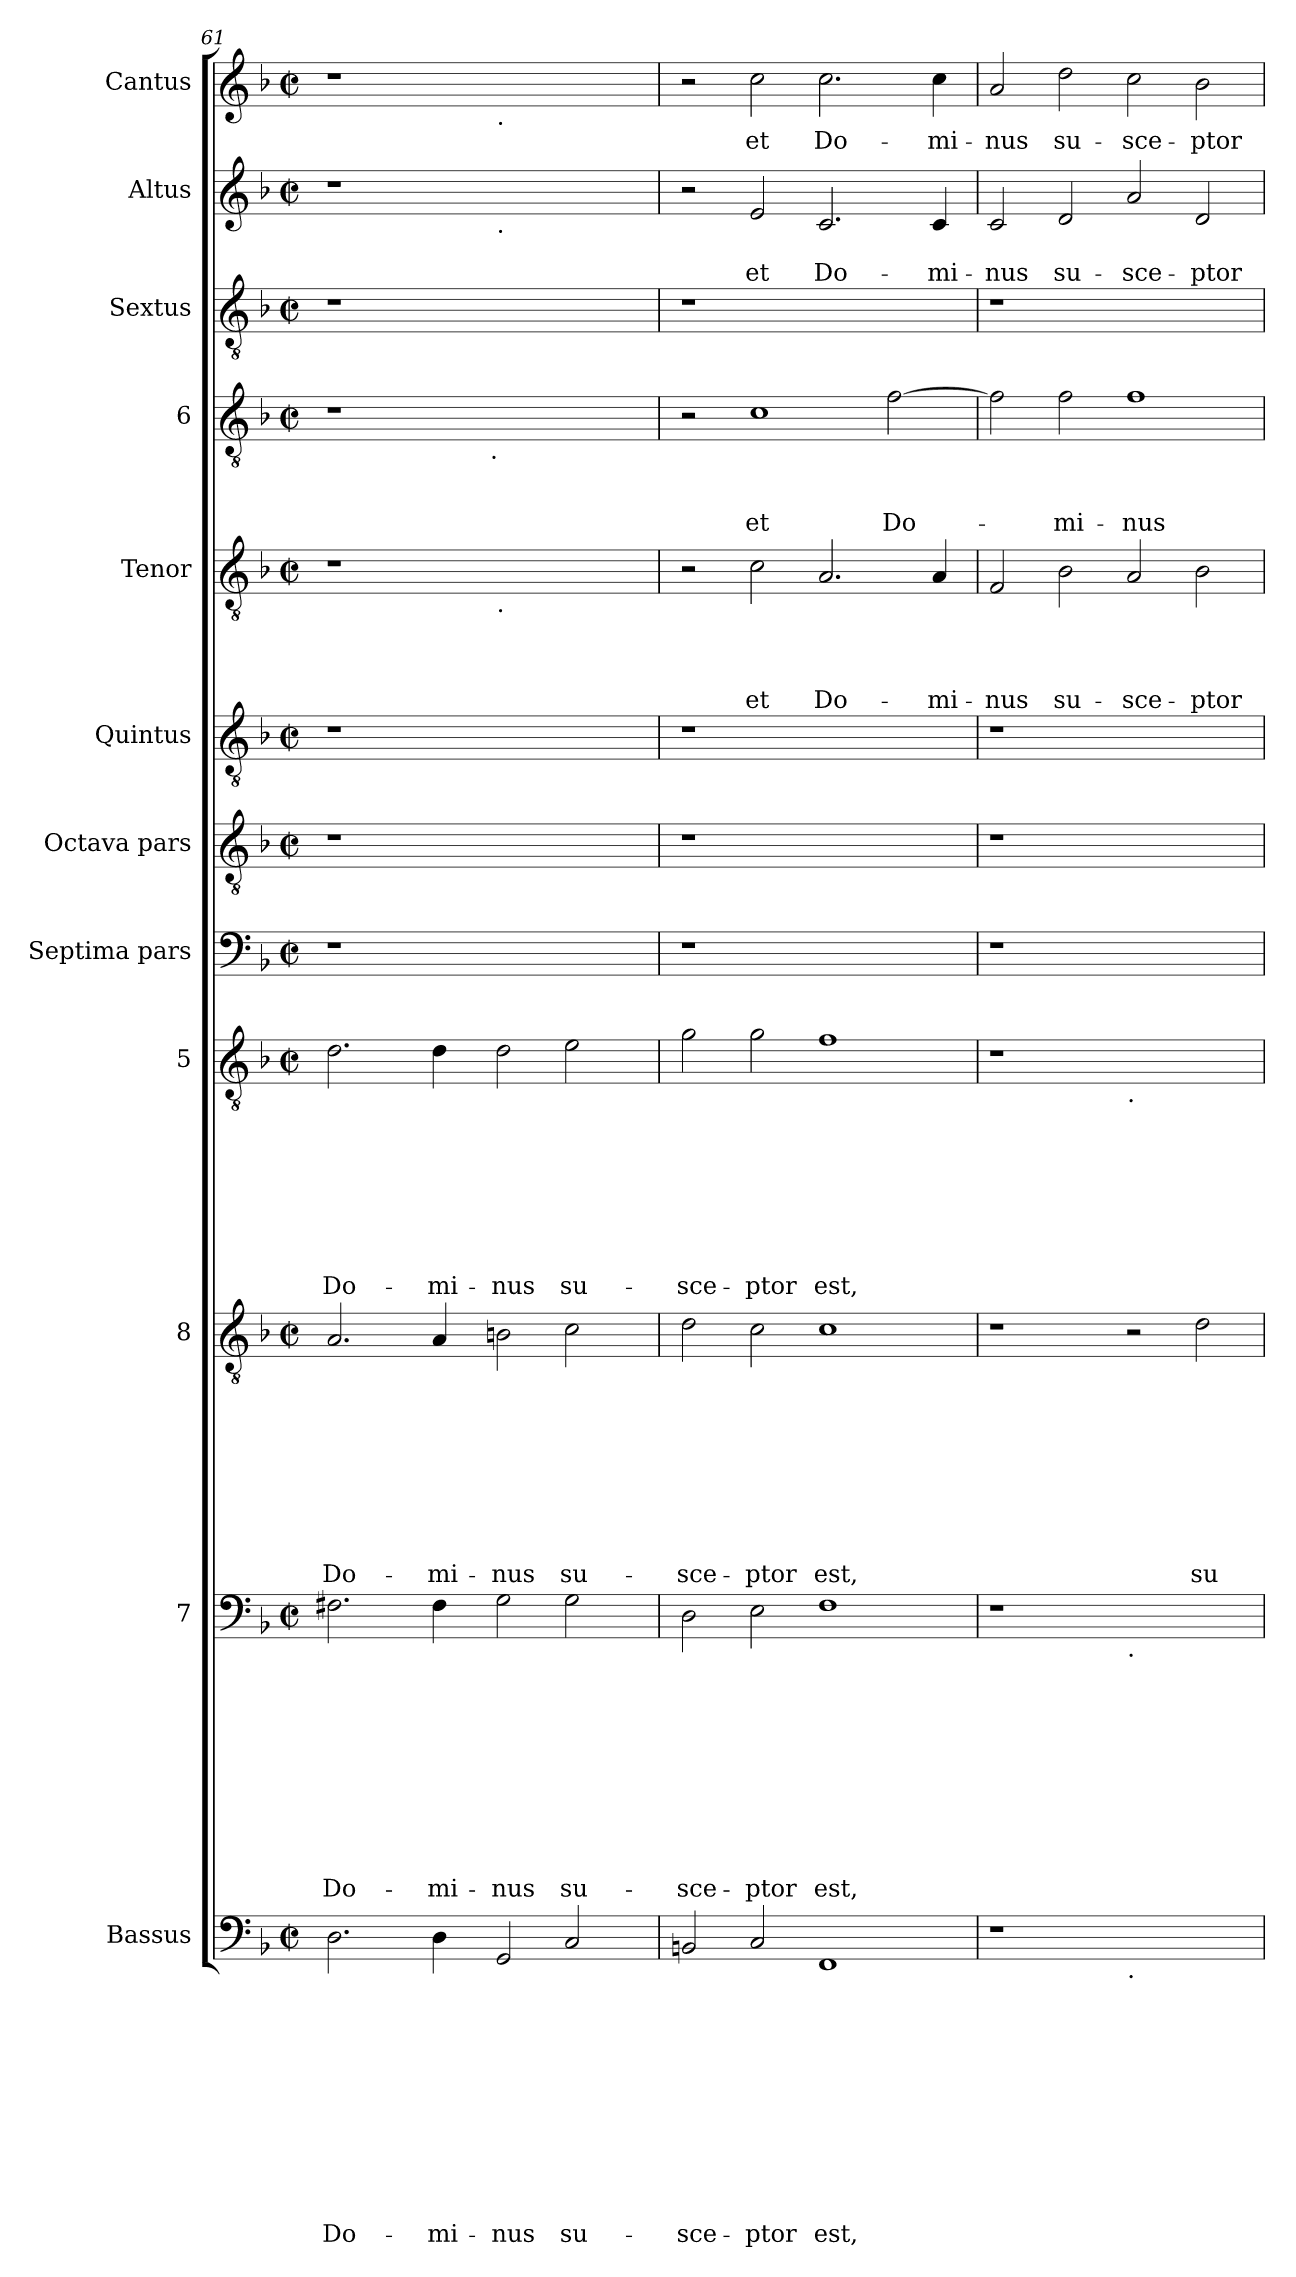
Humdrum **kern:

**kern	**text	**text	**text	**text	**text	**text	**text	**text	**text	**text	**text	**kern	**text	**text	**text	**text	**text	**text	**text	**text	**text	**text	**kern	**text	**text	**text	**text	**text	**text	**text	**text	**text	**kern	**text	**text	**text	**text	**text	**text	**text	**text	**kern	**kern	**kern	**kern	**text	**text	**text	**text	**kern	**text	**text	**text	**kern	**kern	**text	**text	**kern	**text
*part12	*part12	*part12	*part12	*part12	*part12	*part12	*part12	*part12	*part12	*part12	*part12	*part11	*part11	*part11	*part11	*part11	*part11	*part11	*part11	*part11	*part11	*part11	*part10	*part10	*part10	*part10	*part10	*part10	*part10	*part10	*part10	*part10	*part9	*part9	*part9	*part9	*part9	*part9	*part9	*part9	*part9	*part8	*part7	*part6	*part5	*part5	*part5	*part5	*part5	*part4	*part4	*part4	*part4	*part3	*part2	*part2	*part2	*part1	*part1
*staff12	*staff12	*staff12	*staff12	*staff12	*staff12	*staff12	*staff12	*staff12	*staff12	*staff12	*staff12	*staff11	*staff11	*staff11	*staff11	*staff11	*staff11	*staff11	*staff11	*staff11	*staff11	*staff11	*staff10	*staff10	*staff10	*staff10	*staff10	*staff10	*staff10	*staff10	*staff10	*staff10	*staff9	*staff9	*staff9	*staff9	*staff9	*staff9	*staff9	*staff9	*staff9	*staff8	*staff7	*staff6	*staff5	*staff5	*staff5	*staff5	*staff5	*staff4	*staff4	*staff4	*staff4	*staff3	*staff2	*staff2	*staff2	*staff1	*staff1
*I"Bassus	*	*	*	*	*	*	*	*	*	*	*	*I"7	*	*	*	*	*	*	*	*	*	*	*I"8	*	*	*	*	*	*	*	*	*	*I"5	*	*	*	*	*	*	*	*	*I"Septima pars	*I"Octava pars	*I"Quintus	*I"Tenor	*	*	*	*	*I"6	*	*	*	*I"Sextus	*I"Altus	*	*	*I"Cantus	*
*I'B.	*	*	*	*	*	*	*	*	*	*	*	*	*	*	*	*	*	*	*	*	*	*	*	*	*	*	*	*	*	*	*	*	*	*	*	*	*	*	*	*	*	*	*	*	*I'T.	*	*	*	*	*	*	*	*	*	*I'A.	*	*	*I'C.	*
*clefF4	*	*	*	*	*	*	*	*	*	*	*	*clefF4	*	*	*	*	*	*	*	*	*	*	*clefGv2	*	*	*	*	*	*	*	*	*	*clefGv2	*	*	*	*	*	*	*	*	*clefF4	*clefGv2	*clefGv2	*clefGv2	*	*	*	*	*clefGv2	*	*	*	*clefGv2	*clefG2	*	*	*clefG2	*
*k[b-]	*	*	*	*	*	*	*	*	*	*	*	*k[b-]	*	*	*	*	*	*	*	*	*	*	*k[b-]	*	*	*	*	*	*	*	*	*	*k[b-]	*	*	*	*	*	*	*	*	*k[b-]	*k[b-]	*k[b-]	*k[b-]	*	*	*	*	*k[b-]	*	*	*	*k[b-]	*k[b-]	*	*	*k[b-]	*
*F:	*	*	*	*	*	*	*	*	*	*	*	*F:	*	*	*	*	*	*	*	*	*	*	*F:	*	*	*	*	*	*	*	*	*	*F:	*	*	*	*	*	*	*	*	*F:	*F:	*F:	*F:	*	*	*	*	*F:	*	*	*	*F:	*F:	*	*	*F:	*
*M2/2	*	*	*	*	*	*	*	*	*	*	*	*M2/2	*	*	*	*	*	*	*	*	*	*	*M2/2	*	*	*	*	*	*	*	*	*	*M2/2	*	*	*	*	*	*	*	*	*M2/2	*M2/2	*M2/2	*M2/2	*	*	*	*	*M2/2	*	*	*	*M2/2	*M2/2	*	*	*M2/2	*
*met(c|)	*	*	*	*	*	*	*	*	*	*	*	*met(c|)	*	*	*	*	*	*	*	*	*	*	*met(c|)	*	*	*	*	*	*	*	*	*	*met(c|)	*	*	*	*	*	*	*	*	*met(c|)	*met(c|)	*met(c|)	*met(c|)	*	*	*	*	*met(c|)	*	*	*	*met(c|)	*met(c|)	*	*	*met(c|)	*
=61	=61	=61	=61	=61	=61	=61	=61	=61	=61	=61	=61	=61	=61	=61	=61	=61	=61	=61	=61	=61	=61	=61	=61	=61	=61	=61	=61	=61	=61	=61	=61	=61	=61	=61	=61	=61	=61	=61	=61	=61	=61	=61	=61	=61	=61	=61	=61	=61	=61	=61	=61	=61	=61	=61	=61	=61	=61	=61	=61
!	!	!	!	!	!	!	!	!	!	!	!LO:LY:b	!	!	!	!	!	!	!	!	!	!	!LO:LY:b	!	!	!	!	!	!	!	!	!	!LO:LY:b	!	!	!	!	!	!	!	!	!LO:LY:b	!	!	!	!	!	!	!	!	!	!	!	!	!	!	!	!	!	!
*	*	*	*	*	*	*	*	*	*	*	*	*	*	*	*	*	*	*	*	*	*	*	*	*	*	*	*	*	*	*	*	*	*	*	*	*	*	*	*	*	*	*	*	*	*	*	*	*	*	*^	*	*	*	*	*	*	*	*	*
2.D\	.	.	.	.	.	.	.	.	.	.	Do-	2.F#X\	.	.	.	.	.	.	.	.	.	Do-	2.A/	.	.	.	.	.	.	.	.	Do-	2.d\	.	.	.	.	.	.	.	Do-	1r	1r	1r	1r	.	.	.	.	1r	3%2ryy	.	.	.	1r	1r	.	.	1r	.
.	.	.	.	.	.	.	.	.	.	.	.	.	.	.	.	.	.	.	.	.	.	.	.	.	.	.	.	.	.	.	.	.	.	.	.	.	.	.	.	.	.	.	.	.	.	.	.	.	.	.	6ryy	.	.	.	.	.	.	.	.	.
!	!	!	!	!	!	!	!	!	!	!	!LO:LY:b	!	!	!	!	!	!	!	!	!	!	!LO:LY:b	!	!	!	!	!	!	!	!	!	!LO:LY:b	!	!	!	!	!	!	!	!	!LO:LY:b	!	!	!	!	!	!	!	!	!	!	!	!	!	!	!	!	!	!	!
4D\	.	.	.	.	.	.	.	.	.	.	-mi-	4F#\	.	.	.	.	.	.	.	.	.	-mi-	4A/	.	.	.	.	.	.	.	.	-mi-	4d\	.	.	.	.	.	.	.	-mi-	.	.	.	.	.	.	.	.	.	.	.	.	.	.	.	.	.	.	.
.	.	.	.	.	.	.	.	.	.	.	.	.	.	.	.	.	.	.	.	.	.	.	.	.	.	.	.	.	.	.	.	.	.	.	.	.	.	.	.	.	.	.	.	.	.	.	.	.	.	.	12...ryy	.	.	.	.	.	.	.	.	.
!	!	!	!	!	!	!	!	!	!	!	!	!	!	!	!	!	!	!	!	!	!	!	!	!	!	!	!	!	!	!	!	!	!	!	!	!	!	!	!	!	!	!	!	!	!	!	!	!	!	!	!LO:TX:b:t=.	!	!	!	!	!	!	!	!	!
.	.	.	.	.	.	.	.	.	.	.	.	.	.	.	.	.	.	.	.	.	.	.	.	.	.	.	.	.	.	.	.	.	.	.	.	.	.	.	.	.	.	.	.	.	.	.	.	.	.	.	3%2ryy	.	.	.	.	.	.	.	.	.
!	!	!	!	!	!	!	!	!	!	!	!	!	!	!	!	!	!	!	!	!	!	!	!	!	!	!	!	!	!	!	!	!	!	!	!	!	!	!	!	!	!	!	!	!	!	!	!	!	!	!	!	!	!	!	!	!	!	!	!LO:TX:b:t=.	!
!	!	!	!	!	!	!	!	!	!	!	!	!	!	!	!	!	!	!	!	!	!	!	!	!	!	!	!	!	!	!	!	!	!	!	!	!	!	!	!	!	!	!	!	!	!	!	!	!	!	!	!	!	!	!	!	!LO:TX:b:t=.	!	!	!	!
!	!	!	!	!	!	!	!	!	!	!	!	!	!	!	!	!	!	!	!	!	!	!	!	!	!	!	!	!	!	!	!	!	!	!	!	!	!	!	!	!	!	!	!	!	!LO:TX:b:t=.	!	!	!	!	!	!	!	!	!	!	!	!	!	!	!
!	!	!	!	!	!	!	!	!	!	!	!LO:LY:b	!	!	!	!	!	!	!	!	!	!	!LO:LY:b	!	!	!	!	!	!	!	!	!	!LO:LY:b	!	!	!	!	!	!	!	!	!LO:LY:b	!	!	!	!	!	!	!	!	!	!	!	!	!	!	!	!	!	!	!
2GG/	.	.	.	.	.	.	.	.	.	.	-nus	2G\	.	.	.	.	.	.	.	.	.	-nus	2Bn\	.	.	.	.	.	.	.	.	-nus	2d\	.	.	.	.	.	.	.	-nus	1ryy	1ryy	1ryy	1ryy	.	.	.	.	1ryy	.	.	.	.	1ryy	1ryy	.	.	1ryy	.
!	!	!	!	!	!	!	!	!	!	!	!LO:LY:b	!	!	!	!	!	!	!	!	!	!	!LO:LY:b	!	!	!	!	!	!	!	!	!	!LO:LY:b	!	!	!	!	!	!	!	!	!LO:LY:b	!	!	!	!	!	!	!	!	!	!	!	!	!	!	!	!	!	!	!
2C/	.	.	.	.	.	.	.	.	.	.	su-	2G\	.	.	.	.	.	.	.	.	.	su-	2c\	.	.	.	.	.	.	.	.	su-	2e\	.	.	.	.	.	.	.	su-	.	.	.	.	.	.	.	.	.	.	.	.	.	.	.	.	.	.	.
.	.	.	.	.	.	.	.	.	.	.	.	.	.	.	.	.	.	.	.	.	.	.	.	.	.	.	.	.	.	.	.	.	.	.	.	.	.	.	.	.	.	.	.	.	.	.	.	.	.	.	3ryy	.	.	.	.	.	.	.	.	.
.	.	.	.	.	.	.	.	.	.	.	.	.	.	.	.	.	.	.	.	.	.	.	.	.	.	.	.	.	.	.	.	.	.	.	.	.	.	.	.	.	.	.	.	.	.	.	.	.	.	.	96ryy	.	.	.	.	.	.	.	.	.
=62	=62	=62	=62	=62	=62	=62	=62	=62	=62	=62	=62	=62	=62	=62	=62	=62	=62	=62	=62	=62	=62	=62	=62	=62	=62	=62	=62	=62	=62	=62	=62	=62	=62	=62	=62	=62	=62	=62	=62	=62	=62	=62	=62	=62	=62	=62	=62	=62	=62	=62	=62	=62	=62	=62	=62	=62	=62	=62	=62	=62
!	!	!	!	!	!	!	!	!	!	!	!LO:LY:b	!	!	!	!	!	!	!	!	!	!	!LO:LY:b	!	!	!	!	!	!	!	!	!	!LO:LY:b	!	!	!	!	!	!	!	!	!LO:LY:b	!	!	!	!	!	!	!	!	!	!	!	!	!	!	!	!	!	!	!
*	*	*	*	*	*	*	*	*	*	*	*	*	*	*	*	*	*	*	*	*	*	*	*	*	*	*	*	*	*	*	*	*	*	*	*	*	*	*	*	*	*	*	*	*	*	*	*	*	*	*v	*v	*	*	*	*	*	*	*	*	*
2BBn/	.	.	.	.	.	.	.	.	.	.	-sce-	2D\	.	.	.	.	.	.	.	.	.	-sce-	2d\	.	.	.	.	.	.	.	.	-sce-	2g\	.	.	.	.	.	.	.	-sce-	1r	1r	1r	2r	.	.	.	.	2r	.	.	.	1r	2r	.	.	2r	.
!	!	!	!	!	!	!	!	!	!	!	!LO:LY:b	!	!	!	!	!	!	!	!	!	!	!LO:LY:b	!	!	!	!	!	!	!	!	!	!LO:LY:b	!	!	!	!	!	!	!	!	!LO:LY:b	!	!	!	!	!	!	!	!LO:LY:b	!	!	!	!LO:LY:b	!	!	!	!LO:LY:b	!	!LO:LY:b
2C/	.	.	.	.	.	.	.	.	.	.	-ptor	2E\	.	.	.	.	.	.	.	.	.	-ptor	2c\	.	.	.	.	.	.	.	.	-ptor	2g\	.	.	.	.	.	.	.	-ptor	.	.	.	2c\	.	.	.	et	1c	.	.	et	.	2e/	.	et	2cc\	et
!	!	!	!	!	!	!	!	!	!	!	!LO:LY:b	!	!	!	!	!	!	!	!	!	!	!LO:LY:b	!	!	!	!	!	!	!	!	!	!LO:LY:b	!	!	!	!	!	!	!	!	!LO:LY:b	!	!	!	!	!	!	!	!LO:LY:b	!	!	!	!	!	!	!	!LO:LY:b	!	!LO:LY:b
1FF	.	.	.	.	.	.	.	.	.	.	est,	1F	.	.	.	.	.	.	.	.	.	est,	1c	.	.	.	.	.	.	.	.	est,	1f	.	.	.	.	.	.	.	est,	1ryy	1ryy	1ryy	2.A/	.	.	.	Do-	.	.	.	.	1ryy	2.c/	.	Do-	2.cc\	Do-
!	!	!	!	!	!	!	!	!	!	!	!	!	!	!	!	!	!	!	!	!	!	!	!	!	!	!	!	!	!	!	!	!	!	!	!	!	!	!	!	!	!	!	!	!	!	!	!	!	!	!	!	!	!LO:LY:b	!	!	!	!	!	!
.	.	.	.	.	.	.	.	.	.	.	.	.	.	.	.	.	.	.	.	.	.	.	.	.	.	.	.	.	.	.	.	.	.	.	.	.	.	.	.	.	.	.	.	.	.	.	.	.	.	[>2f\	.	.	Do-	.	.	.	.	.	.
!	!	!	!	!	!	!	!	!	!	!	!	!	!	!	!	!	!	!	!	!	!	!	!	!	!	!	!	!	!	!	!	!	!	!	!	!	!	!	!	!	!	!	!	!	!	!	!	!	!LO:LY:b	!	!	!	!	!	!	!	!LO:LY:b	!	!LO:LY:b
.	.	.	.	.	.	.	.	.	.	.	.	.	.	.	.	.	.	.	.	.	.	.	.	.	.	.	.	.	.	.	.	.	.	.	.	.	.	.	.	.	.	.	.	.	4A/	.	.	.	-mi-	.	.	.	.	.	4c/	.	-mi-	4cc\	-mi-
=63	=63	=63	=63	=63	=63	=63	=63	=63	=63	=63	=63	=63	=63	=63	=63	=63	=63	=63	=63	=63	=63	=63	=63	=63	=63	=63	=63	=63	=63	=63	=63	=63	=63	=63	=63	=63	=63	=63	=63	=63	=63	=63	=63	=63	=63	=63	=63	=63	=63	=63	=63	=63	=63	=63	=63	=63	=63	=63	=63
!	!	!	!	!	!	!	!	!	!	!	!	!	!	!	!	!	!	!	!	!	!	!	!	!	!	!	!	!	!	!	!	!	!	!	!	!	!	!	!	!	!	!	!	!	!	!	!	!	!LO:LY:b	!	!	!	!	!	!	!	!LO:LY:b	!	!LO:LY:b
1r	.	.	.	.	.	.	.	.	.	.	.	1r	.	.	.	.	.	.	.	.	.	.	1r	.	.	.	.	.	.	.	.	.	1r	.	.	.	.	.	.	.	.	1r	1r	1r	2F/	.	.	.	-nus	2f\]	.	.	.	1r	2c/	.	-nus	2a/	-nus
!	!	!	!	!	!	!	!	!	!	!	!	!	!	!	!	!	!	!	!	!	!	!	!	!	!	!	!	!	!	!	!	!	!	!	!	!	!	!	!	!	!	!	!	!	!	!	!	!	!LO:LY:b	!	!	!	!LO:LY:b	!	!	!	!LO:LY:b	!	!LO:LY:b
.	.	.	.	.	.	.	.	.	.	.	.	.	.	.	.	.	.	.	.	.	.	.	.	.	.	.	.	.	.	.	.	.	.	.	.	.	.	.	.	.	.	.	.	.	2B-\	.	.	.	su-	2f\	.	.	-mi-	.	2d/	.	su-	2dd\	su-
!	!	!	!	!	!	!	!	!	!	!	!	!	!	!	!	!	!	!	!	!	!	!	!	!	!	!	!	!	!	!	!	!	!LO:TX:b:t=.	!	!	!	!	!	!	!	!	!	!	!	!	!	!	!	!	!	!	!	!	!	!	!	!	!	!
!	!	!	!	!	!	!	!	!	!	!	!	!LO:TX:b:t=.	!	!	!	!	!	!	!	!	!	!	!	!	!	!	!	!	!	!	!	!	!	!	!	!	!	!	!	!	!	!	!	!	!	!	!	!	!	!	!	!	!	!	!	!	!	!	!
!LO:TX:b:t=.	!	!	!	!	!	!	!	!	!	!	!	!	!	!	!	!	!	!	!	!	!	!	!	!	!	!	!	!	!	!	!	!	!	!	!	!	!	!	!	!	!	!	!	!	!	!	!	!	!	!	!	!	!	!	!	!	!	!	!
!	!	!	!	!	!	!	!	!	!	!	!	!	!	!	!	!	!	!	!	!	!	!	!	!	!	!	!	!	!	!	!	!	!	!	!	!	!	!	!	!	!	!	!	!	!	!	!	!	!LO:LY:b	!	!	!	!LO:LY:b	!	!	!	!LO:LY:b	!	!LO:LY:b
1ryy	.	.	.	.	.	.	.	.	.	.	.	1ryy	.	.	.	.	.	.	.	.	.	.	2r	.	.	.	.	.	.	.	.	.	1ryy	.	.	.	.	.	.	.	.	1ryy	1ryy	1ryy	2A/	.	.	.	-sce-	1f	.	.	-nus	1ryy	2a/	.	-sce-	2cc\	-sce-
!	!	!	!	!	!	!	!	!	!	!	!	!	!	!	!	!	!	!	!	!	!	!	!	!	!	!	!	!	!	!	!	!LO:LY:b	!	!	!	!	!	!	!	!	!	!	!	!	!	!	!	!	!LO:LY:b	!	!	!	!	!	!	!	!LO:LY:b	!	!LO:LY:b
.	.	.	.	.	.	.	.	.	.	.	.	.	.	.	.	.	.	.	.	.	.	.	2d\	.	.	.	.	.	.	.	.	su-	.	.	.	.	.	.	.	.	.	.	.	.	2B-\	.	.	.	-ptor	.	.	.	.	.	2d/	.	-ptor	2b-\	-ptor
=	=	=	=	=	=	=	=	=	=	=	=	=	=	=	=	=	=	=	=	=	=	=	=	=	=	=	=	=	=	=	=	=	=	=	=	=	=	=	=	=	=	=	=	=	=	=	=	=	=	=	=	=	=	=	=	=	=	=	=
*-	*-	*-	*-	*-	*-	*-	*-	*-	*-	*-	*-	*-	*-	*-	*-	*-	*-	*-	*-	*-	*-	*-	*-	*-	*-	*-	*-	*-	*-	*-	*-	*-	*-	*-	*-	*-	*-	*-	*-	*-	*-	*-	*-	*-	*-	*-	*-	*-	*-	*-	*-	*-	*-	*-	*-	*-	*-	*-	*-
